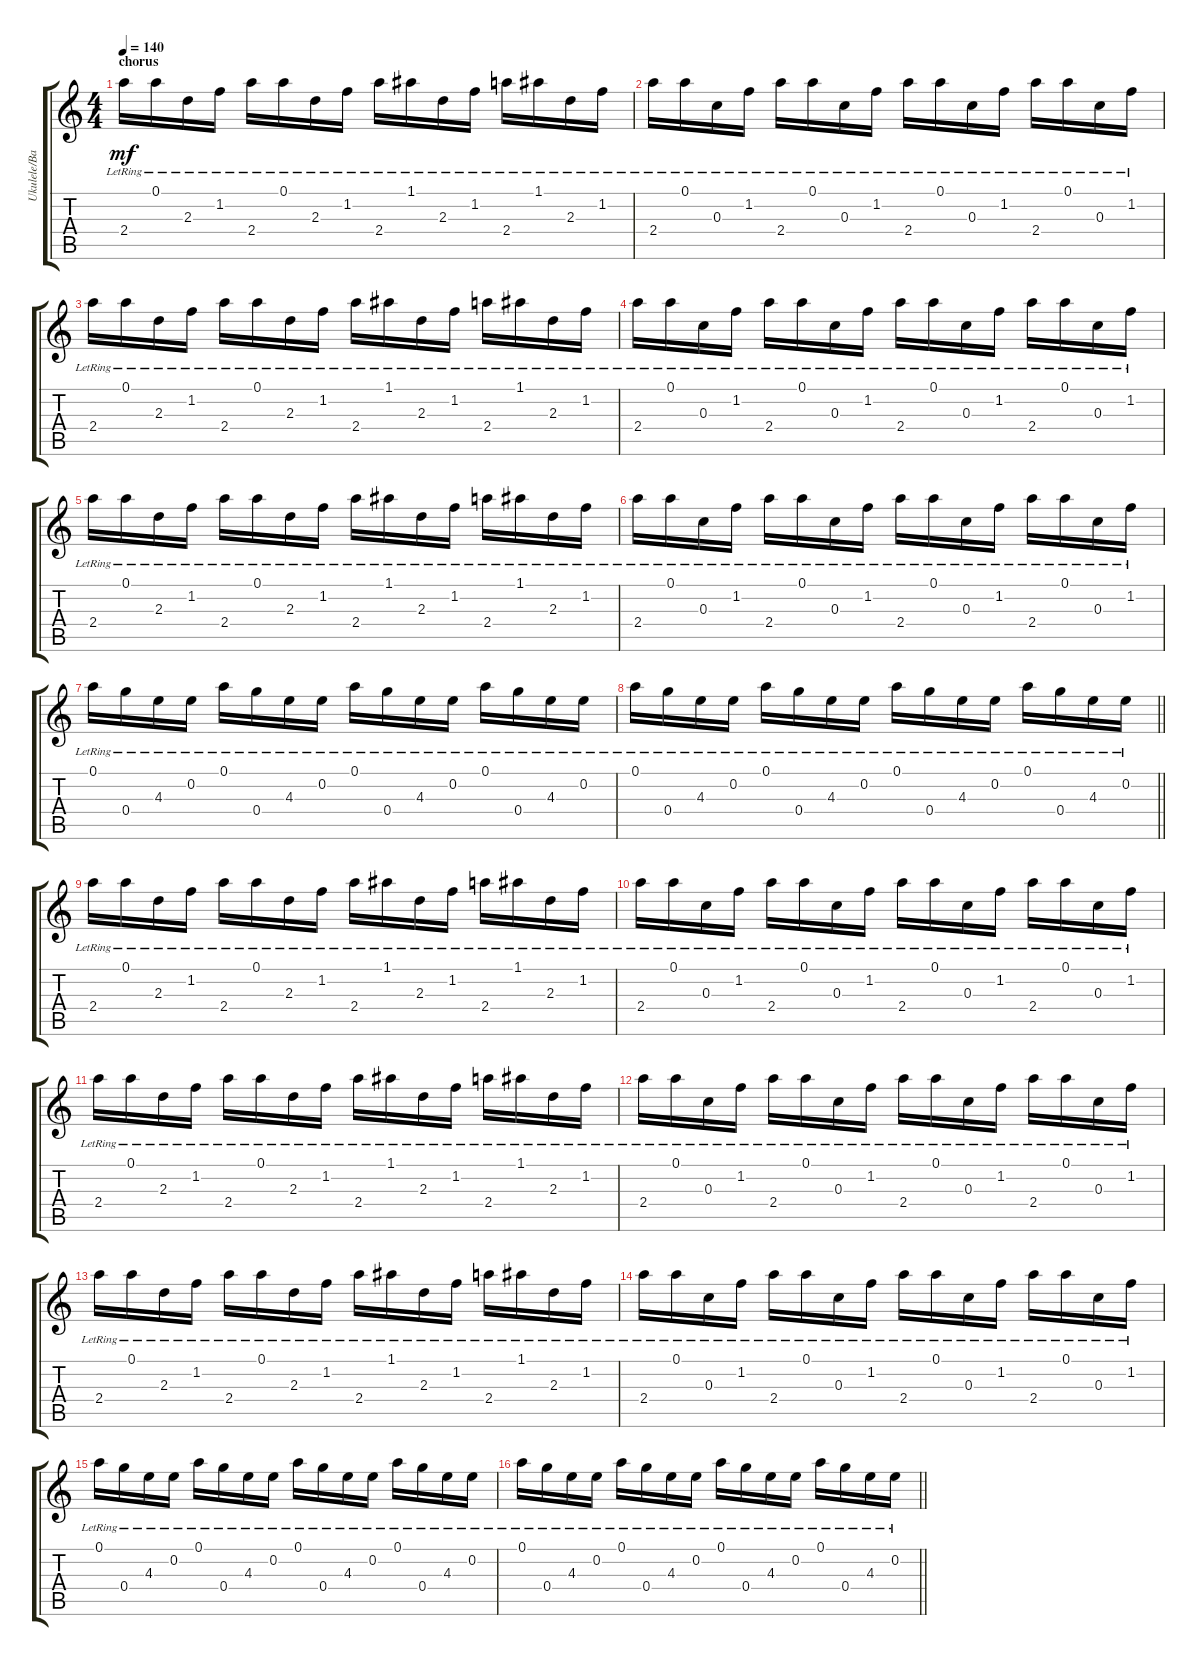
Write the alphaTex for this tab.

\track ("Ukulele/Banjo" "Ukulele/Ba") {instrument acousticguitarnylon}
\staff {score tabs}
\tuning (A4 E4 C4 G4 A2 E2) {hide}
\ts (4 4)
\section ("" "chorus ")
\tempo 140
\clef g2
\ks c
2.4{lr}.16{dy mf} 0.1{lr}.16 2.3{lr}.16 1.2{lr}.16 2.4{lr}.16 0.1{lr}.16 2.3{lr}.16 1.2{lr}.16 2.4{lr}.16 1.1{lr}.16 2.3{lr}.16 1.2{lr}.16 2.4{lr}.16 1.1{lr}.16 2.3{lr}.16 1.2{lr}.16 |
2.4{lr}.16 0.1{lr}.16 0.3{lr}.16 1.2{lr}.16 2.4{lr}.16 0.1{lr}.16 0.3{lr}.16 1.2{lr}.16 2.4{lr}.16 0.1{lr}.16 0.3{lr}.16 1.2{lr}.16 2.4{lr}.16 0.1{lr}.16 0.3{lr}.16 1.2{lr}.16 |
2.4{lr}.16 0.1{lr}.16 2.3{lr}.16 1.2{lr}.16 2.4{lr}.16 0.1{lr}.16 2.3{lr}.16 1.2{lr}.16 2.4{lr}.16 1.1{lr}.16 2.3{lr}.16 1.2{lr}.16 2.4{lr}.16 1.1{lr}.16 2.3{lr}.16 1.2{lr}.16 |
2.4{lr}.16 0.1{lr}.16 0.3{lr}.16 1.2{lr}.16 2.4{lr}.16 0.1{lr}.16 0.3{lr}.16 1.2{lr}.16 2.4{lr}.16 0.1{lr}.16 0.3{lr}.16 1.2{lr}.16 2.4{lr}.16 0.1{lr}.16 0.3{lr}.16 1.2{lr}.16 |
2.4{lr}.16 0.1{lr}.16 2.3{lr}.16 1.2{lr}.16 2.4{lr}.16 0.1{lr}.16 2.3{lr}.16 1.2{lr}.16 2.4{lr}.16 1.1{lr}.16 2.3{lr}.16 1.2{lr}.16 2.4{lr}.16 1.1{lr}.16 2.3{lr}.16 1.2{lr}.16 |
2.4{lr}.16 0.1{lr}.16 0.3{lr}.16 1.2{lr}.16 2.4{lr}.16 0.1{lr}.16 0.3{lr}.16 1.2{lr}.16 2.4{lr}.16 0.1{lr}.16 0.3{lr}.16 1.2{lr}.16 2.4{lr}.16 0.1{lr}.16 0.3{lr}.16 1.2{lr}.16 |
0.1{lr}.16 0.4{lr}.16 4.3{lr}.16 0.2{lr}.16 0.1{lr}.16 0.4{lr}.16 4.3{lr}.16 0.2{lr}.16 0.1{lr}.16 0.4{lr}.16 4.3{lr}.16 0.2{lr}.16 0.1{lr}.16 0.4{lr}.16 4.3{lr}.16 0.2{lr}.16 |
\barLineRight lightlight
0.1{lr}.16 0.4{lr}.16 4.3{lr}.16 0.2{lr}.16 0.1{lr}.16 0.4{lr}.16 4.3{lr}.16 0.2{lr}.16 0.1{lr}.16 0.4{lr}.16 4.3{lr}.16 0.2{lr}.16 0.1{lr}.16 0.4{lr}.16 4.3{lr}.16 0.2{lr}.16 |
2.4{lr}.16 0.1{lr}.16 2.3{lr}.16 1.2{lr}.16 2.4{lr}.16 0.1{lr}.16 2.3{lr}.16 1.2{lr}.16 2.4{lr}.16 1.1{lr}.16 2.3{lr}.16 1.2{lr}.16 2.4{lr}.16 1.1{lr}.16 2.3{lr}.16 1.2{lr}.16 |
2.4{lr}.16 0.1{lr}.16 0.3{lr}.16 1.2{lr}.16 2.4{lr}.16 0.1{lr}.16 0.3{lr}.16 1.2{lr}.16 2.4{lr}.16 0.1{lr}.16 0.3{lr}.16 1.2{lr}.16 2.4{lr}.16 0.1{lr}.16 0.3{lr}.16 1.2{lr}.16 |
2.4{lr}.16 0.1{lr}.16 2.3{lr}.16 1.2{lr}.16 2.4{lr}.16 0.1{lr}.16 2.3{lr}.16 1.2{lr}.16 2.4{lr}.16 1.1{lr}.16 2.3{lr}.16 1.2{lr}.16 2.4{lr}.16 1.1{lr}.16 2.3{lr}.16 1.2{lr}.16 |
2.4{lr}.16 0.1{lr}.16 0.3{lr}.16 1.2{lr}.16 2.4{lr}.16 0.1{lr}.16 0.3{lr}.16 1.2{lr}.16 2.4{lr}.16 0.1{lr}.16 0.3{lr}.16 1.2{lr}.16 2.4{lr}.16 0.1{lr}.16 0.3{lr}.16 1.2{lr}.16 |
2.4{lr}.16 0.1{lr}.16 2.3{lr}.16 1.2{lr}.16 2.4{lr}.16 0.1{lr}.16 2.3{lr}.16 1.2{lr}.16 2.4{lr}.16 1.1{lr}.16 2.3{lr}.16 1.2{lr}.16 2.4{lr}.16 1.1{lr}.16 2.3{lr}.16 1.2{lr}.16 |
2.4{lr}.16 0.1{lr}.16 0.3{lr}.16 1.2{lr}.16 2.4{lr}.16 0.1{lr}.16 0.3{lr}.16 1.2{lr}.16 2.4{lr}.16 0.1{lr}.16 0.3{lr}.16 1.2{lr}.16 2.4{lr}.16 0.1{lr}.16 0.3{lr}.16 1.2{lr}.16 |
0.1{lr}.16 0.4{lr}.16 4.3{lr}.16 0.2{lr}.16 0.1{lr}.16 0.4{lr}.16 4.3{lr}.16 0.2{lr}.16 0.1{lr}.16 0.4{lr}.16 4.3{lr}.16 0.2{lr}.16 0.1{lr}.16 0.4{lr}.16 4.3{lr}.16 0.2{lr}.16 |
\barLineRight lightlight
0.1{lr}.16 0.4{lr}.16 4.3{lr}.16 0.2{lr}.16 0.1{lr}.16 0.4{lr}.16 4.3{lr}.16 0.2{lr}.16 0.1{lr}.16 0.4{lr}.16 4.3{lr}.16 0.2{lr}.16 0.1{lr}.16 0.4{lr}.16 4.3{lr}.16 0.2{lr}.16
